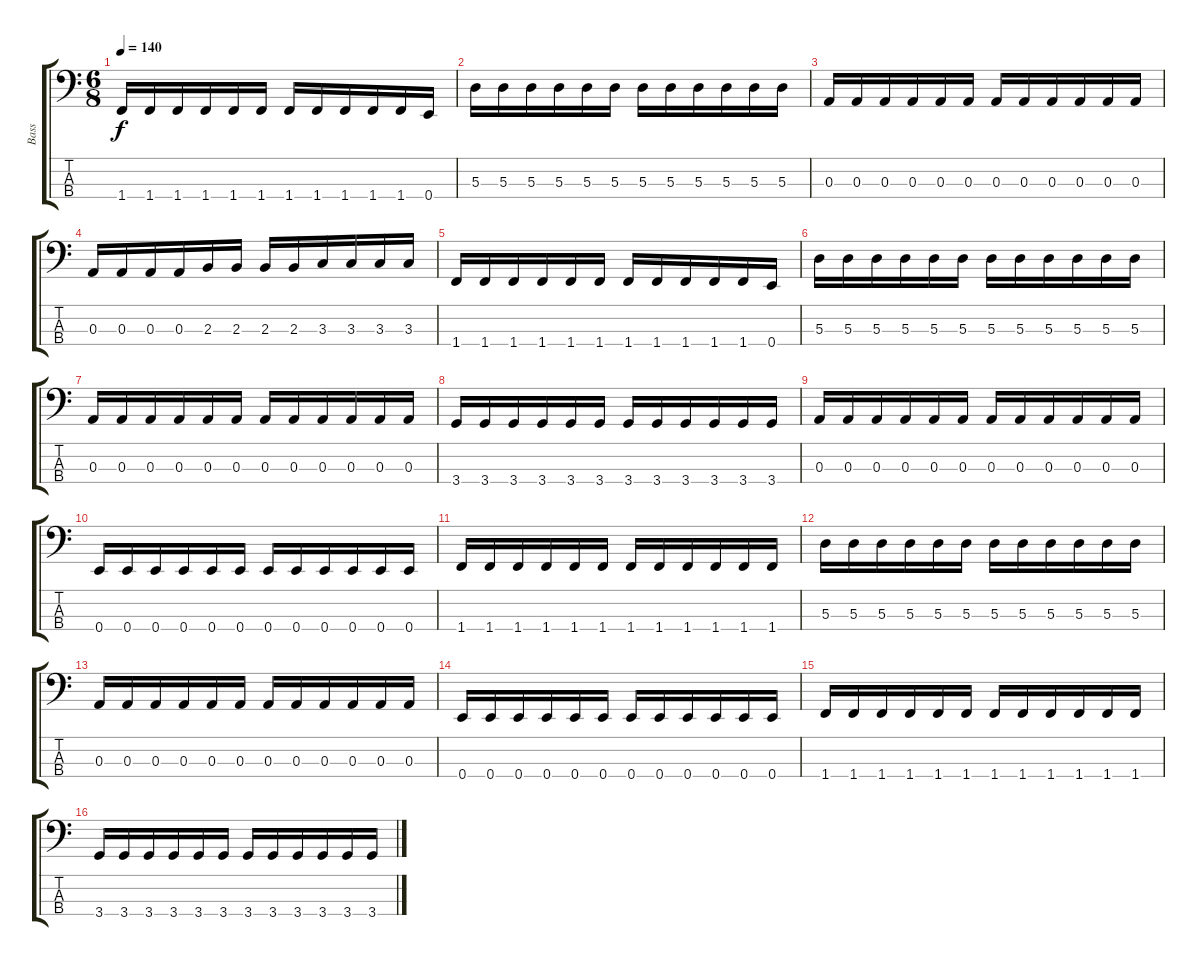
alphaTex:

\track ("Bass" "Bass") {instrument electricbasspick}
\staff {score tabs}
\tuning (G2 D2 A1 E1) {hide}
\ts (6 8)
\tempo 140
\clef f4
\ks c
1.4.16{dy f} 1.4.16 1.4.16 1.4.16 1.4.16 1.4.16 1.4.16 1.4.16 1.4.16 1.4.16 1.4.16 0.4.16 |
5.3.16 5.3.16 5.3.16 5.3.16 5.3.16 5.3.16 5.3.16 5.3.16 5.3.16 5.3.16 5.3.16 5.3.16 |
0.3.16 0.3.16 0.3.16 0.3.16 0.3.16 0.3.16 0.3.16 0.3.16 0.3.16 0.3.16 0.3.16 0.3.16 |
0.3.16 0.3.16 0.3.16 0.3.16 2.3.16 2.3.16 2.3.16 2.3.16 3.3.16 3.3.16 3.3.16 3.3.16 |
1.4.16 1.4.16 1.4.16 1.4.16 1.4.16 1.4.16 1.4.16 1.4.16 1.4.16 1.4.16 1.4.16 0.4.16 |
5.3.16 5.3.16 5.3.16 5.3.16 5.3.16 5.3.16 5.3.16 5.3.16 5.3.16 5.3.16 5.3.16 5.3.16 |
0.3.16 0.3.16 0.3.16 0.3.16 0.3.16 0.3.16 0.3.16 0.3.16 0.3.16 0.3.16 0.3.16 0.3.16 |
3.4.16 3.4.16 3.4.16 3.4.16 3.4.16 3.4.16 3.4.16 3.4.16 3.4.16 3.4.16 3.4.16 3.4.16 |
0.3.16 0.3.16 0.3.16 0.3.16 0.3.16 0.3.16 0.3.16 0.3.16 0.3.16 0.3.16 0.3.16 0.3.16 |
0.4.16 0.4.16 0.4.16 0.4.16 0.4.16 0.4.16 0.4.16 0.4.16 0.4.16 0.4.16 0.4.16 0.4.16 |
1.4.16 1.4.16 1.4.16 1.4.16 1.4.16 1.4.16 1.4.16 1.4.16 1.4.16 1.4.16 1.4.16 1.4.16 |
5.3.16 5.3.16 5.3.16 5.3.16 5.3.16 5.3.16 5.3.16 5.3.16 5.3.16 5.3.16 5.3.16 5.3.16 |
0.3.16 0.3.16 0.3.16 0.3.16 0.3.16 0.3.16 0.3.16 0.3.16 0.3.16 0.3.16 0.3.16 0.3.16 |
0.4.16 0.4.16 0.4.16 0.4.16 0.4.16 0.4.16 0.4.16 0.4.16 0.4.16 0.4.16 0.4.16 0.4.16 |
1.4.16 1.4.16 1.4.16 1.4.16 1.4.16 1.4.16 1.4.16 1.4.16 1.4.16 1.4.16 1.4.16 1.4.16 |
3.4.16 3.4.16 3.4.16 3.4.16 3.4.16 3.4.16 3.4.16 3.4.16 3.4.16 3.4.16 3.4.16 3.4.16
